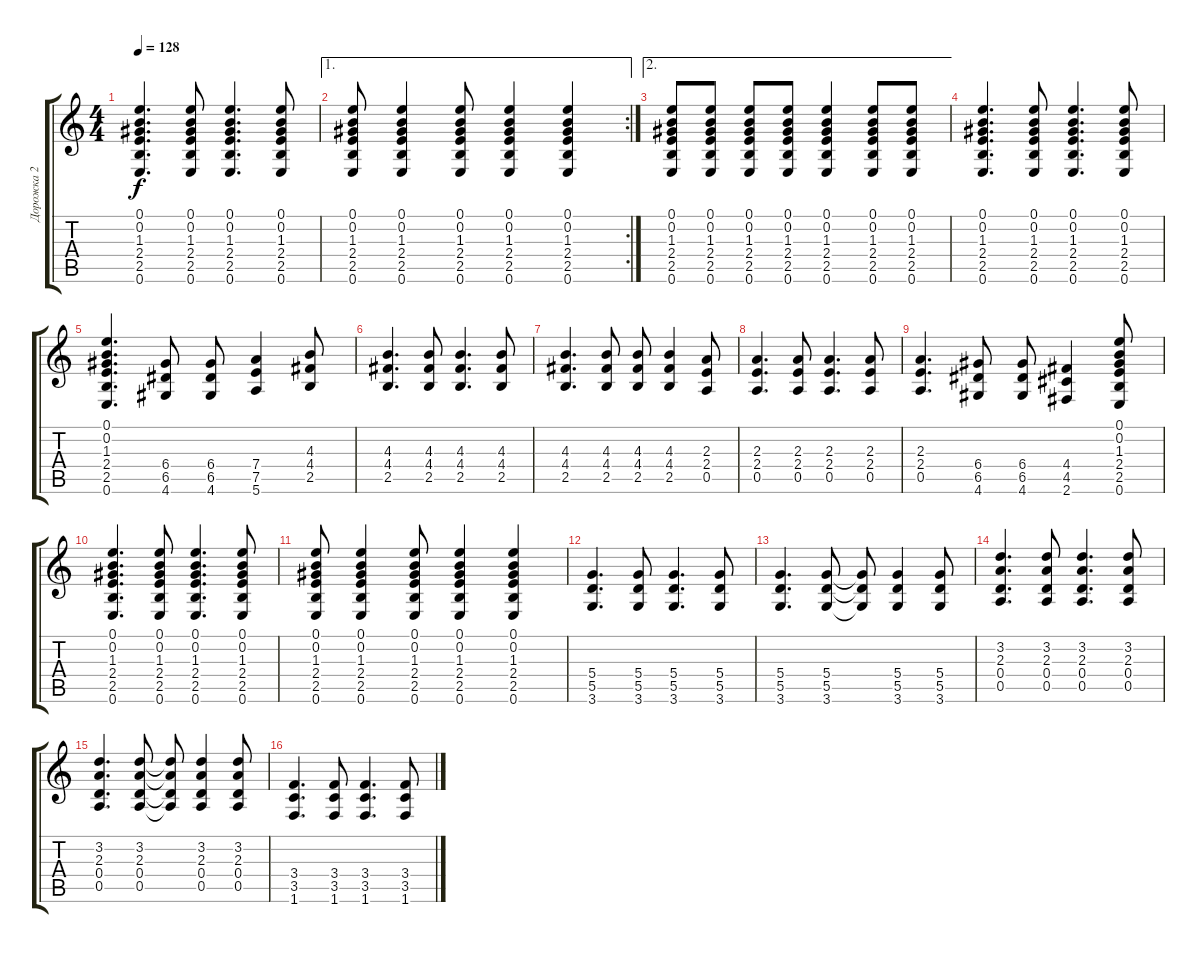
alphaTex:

\track ("Дорожка 2" "Дорожка 2") {instrument distortionguitar}
\staff {score tabs}
\tuning (E4 B3 G3 D3 A2 E2) {hide}
\ts (4 4)
\tempo 128
\clef g2
\ks c
(0.1 0.2 1.3 2.4 2.5 0.6).4{d dy f} (0.1 0.2 1.3 2.4 2.5 0.6).8 (0.1 0.2 1.3 2.4 2.5 0.6).4{d} (0.1 0.2 1.3 2.4 2.5 0.6).8 |
\ae 1
\rc 2
(0.1 0.2 1.3 2.4 2.5 0.6).8 (0.1 0.2 1.3 2.4 2.5 0.6).4 (0.1 0.2 1.3 2.4 2.5 0.6).8 (0.1 0.2 1.3 2.4 2.5 0.6).4 (0.1 0.2 1.3 2.4 2.5 0.6).4 |
\ae 2
(0.1 0.2 1.3 2.4 2.5 0.6).8 (0.1 0.2 1.3 2.4 2.5 0.6).8 (0.1 0.2 1.3 2.4 2.5 0.6).8 (0.1 0.2 1.3 2.4 2.5 0.6).8 (0.1 0.2 1.3 2.4 2.5 0.6).4 (0.1 0.2 1.3 2.4 2.5 0.6).8 (0.1 0.2 1.3 2.4 2.5 0.6).8 |
(0.1 0.2 1.3 2.4 2.5 0.6).4{d} (0.1 0.2 1.3 2.4 2.5 0.6).8 (0.1 0.2 1.3 2.4 2.5 0.6).4{d} (0.1 0.2 1.3 2.4 2.5 0.6).8 |
(0.1 0.2 1.3 2.4 2.5 0.6).4{d} (6.4 6.5 4.6).8 (6.4 6.5 4.6).8 (7.4 7.5 5.6).4 (4.3 4.4 2.5).8 |
(4.3 4.4 2.5).4{d} (4.3 4.4 2.5).8 (4.3 4.4 2.5).4{d} (4.3 4.4 2.5).8 |
(4.3 4.4 2.5).4{d} (4.3 4.4 2.5).8 (4.3 4.4 2.5).8 (4.3 4.4 2.5).4 (2.3 2.4 0.5).8 |
(2.3 2.4 0.5).4{d} (2.3 2.4 0.5).8 (2.3 2.4 0.5).4{d} (2.3 2.4 0.5).8 |
(2.3 2.4 0.5).4{d} (6.4 6.5 4.6).8 (6.4 6.5 4.6).8 (4.4 4.5 2.6).4 (0.1 0.2 1.3 2.4 2.5 0.6).8 |
(0.1 0.2 1.3 2.4 2.5 0.6).4{d} (0.1 0.2 1.3 2.4 2.5 0.6).8 (0.1 0.2 1.3 2.4 2.5 0.6).4{d} (0.1 0.2 1.3 2.4 2.5 0.6).8 |
(0.1 0.2 1.3 2.4 2.5 0.6).8 (0.1 0.2 1.3 2.4 2.5 0.6).4 (0.1 0.2 1.3 2.4 2.5 0.6).8 (0.1 0.2 1.3 2.4 2.5 0.6).4 (0.1 0.2 1.3 2.4 2.5 0.6).4 |
(5.4 5.5 3.6).4{d} (5.4 5.5 3.6).8 (5.4 5.5 3.6).4{d} (5.4 5.5 3.6).8 |
(5.4 5.5 3.6).4{d} (5.4 5.5 3.6).8 (5.4{t} 5.5{t} 3.6{t}).8 (5.4 5.5 3.6).4 (5.4 5.5 3.6).8 |
(3.2 2.3 0.4 0.5).4{d} (3.2 2.3 0.4 0.5).8 (3.2 2.3 0.4 0.5).4{d} (3.2 2.3 0.4 0.5).8 |
(3.2 2.3 0.4 0.5).4{d} (3.2 2.3 0.4 0.5).8 (3.2{t} 2.3{t} 0.4{t} 0.5{t}).8 (3.2 2.3 0.4 0.5).4 (3.2 2.3 0.4 0.5).8 |
(3.4 3.5 1.6).4{d} (3.4 3.5 1.6).8 (3.4 3.5 1.6).4{d} (3.4 3.5 1.6).8
